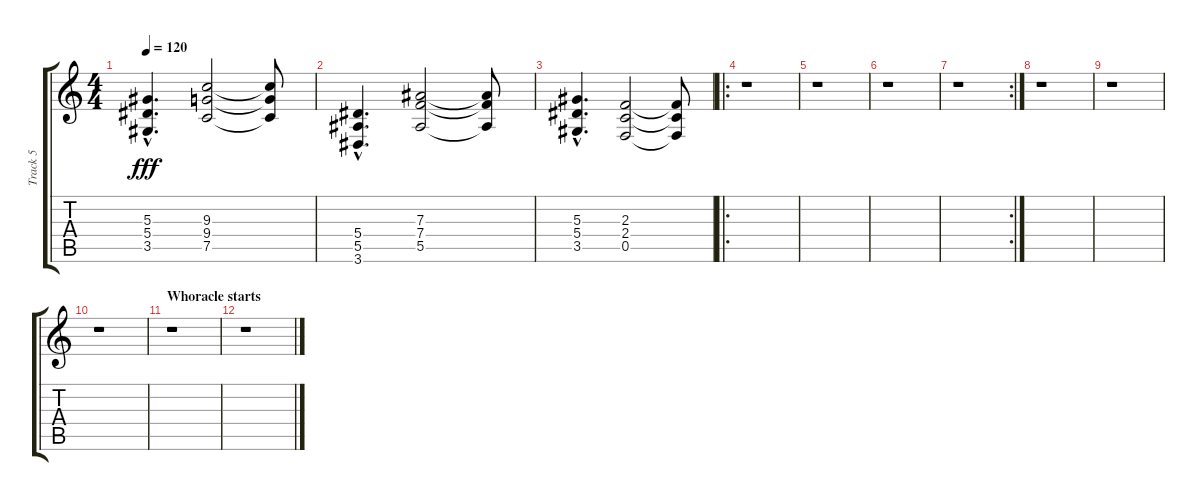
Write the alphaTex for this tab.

\track ("Track 5" "Track 5") {instrument distortionguitar}
\staff {score tabs}
\tuning (C4 G3 Eb3 Bb2 F2 C2) {hide}
\ts (4 4)
\tempo 120
\clef g2
\ks c
(5.3{hac} 5.4{hac} 3.5{hac}).4{d dy fff} (9.3 9.4 7.5).2 (9.3{t} 9.4{t} 7.5{t}).8 |
(5.4{hac} 5.5{hac} 3.6{hac}).4{d} (7.3 7.4 5.5).2 (7.3{t} 7.4{t} 5.5{t}).8 |
(5.3{hac} 5.4{hac} 3.5{hac}).4{d} (2.3 2.4 0.5).2 (2.3{t} 2.4{t} 0.5{t}).8 |
\ro
r.1 |
r.1 |
r.1 |
\rc 2
r.1 |
r.1 |
r.1 |
r.1 |
\section ("" "Whoracle starts")
r.1 |
r.1
